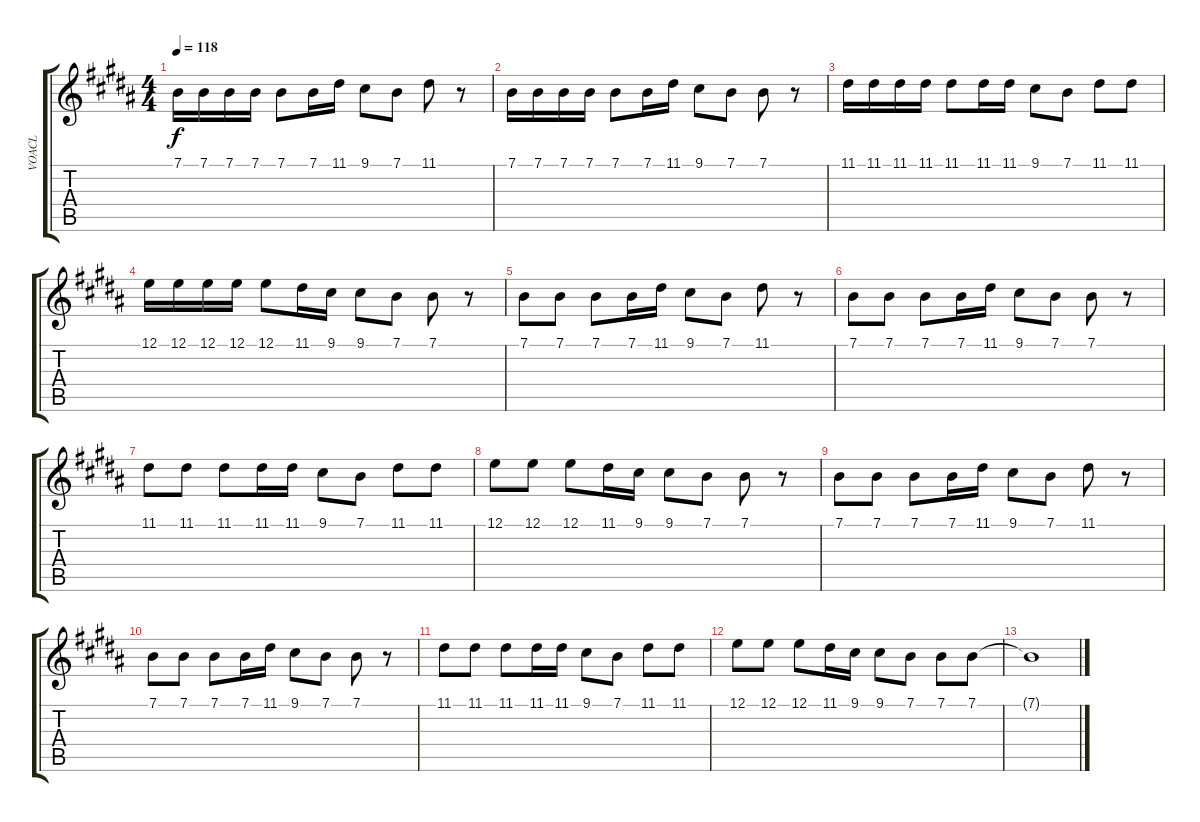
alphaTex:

\track ("VOACL" "VOACL") {instrument englishhorn}
\staff {score tabs}
\tuning (E4 B3 G3 D3 A2 E2) {hide}
\ts (4 4)
\tempo 118
\clef g2
\ks b
7.1.16{dy f} 7.1.16 7.1.16 7.1.16 7.1.8 7.1.16 11.1.16 9.1.8 7.1.8 11.1.8 r.8 |
7.1.16 7.1.16 7.1.16 7.1.16 7.1.8 7.1.16 11.1.16 9.1.8 7.1.8 7.1.8 r.8 |
11.1.16 11.1.16 11.1.16 11.1.16 11.1.8 11.1.16 11.1.16 9.1.8 7.1.8 11.1.8 11.1.8 |
12.1.16 12.1.16 12.1.16 12.1.16 12.1.8 11.1.16 9.1.16 9.1.8 7.1.8 7.1.8 r.8 |
7.1.8 7.1.8 7.1.8 7.1.16 11.1.16 9.1.8 7.1.8 11.1.8 r.8 |
7.1.8 7.1.8 7.1.8 7.1.16 11.1.16 9.1.8 7.1.8 7.1.8 r.8 |
11.1.8 11.1.8 11.1.8 11.1.16 11.1.16 9.1.8 7.1.8 11.1.8 11.1.8 |
12.1.8 12.1.8 12.1.8 11.1.16 9.1.16 9.1.8 7.1.8 7.1.8 r.8 |
7.1.8 7.1.8 7.1.8 7.1.16 11.1.16 9.1.8 7.1.8 11.1.8 r.8 |
7.1.8 7.1.8 7.1.8 7.1.16 11.1.16 9.1.8 7.1.8 7.1.8 r.8 |
11.1.8 11.1.8 11.1.8 11.1.16 11.1.16 9.1.8 7.1.8 11.1.8 11.1.8 |
12.1.8 12.1.8 12.1.8 11.1.16 9.1.16 9.1.8 7.1.8 7.1.8 7.1.8 |
7.1{t}.1
